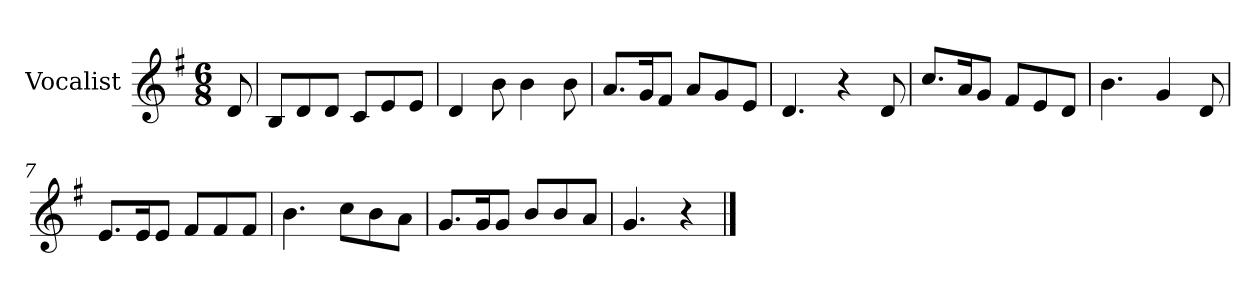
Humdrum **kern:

**kern
*part1
*staff1
*I"Vocalist
*k[f#]
*G:
*M6/8
=
8d
=1
8BL
8d
8dJ
8cL
8e
8eJ
=2
4d
8b
4b
8b
=3
8.aL
16gK
8f#J
8aL
8g
8eJ
=4
4.d
4r
8d
=5
8.ccL
16aK
8gJ
8f#L
8e
8dJ
=6
4.b
4g
8d
=7
8.eL
16eK
8eJ
8f#L
8f#
8f#J
=8
4.b
8ccL
8b
8aJ
=9
8.gL
16gK
8gJ
8bL
8b
8aJ
=10
4.g
4r
==
*-
